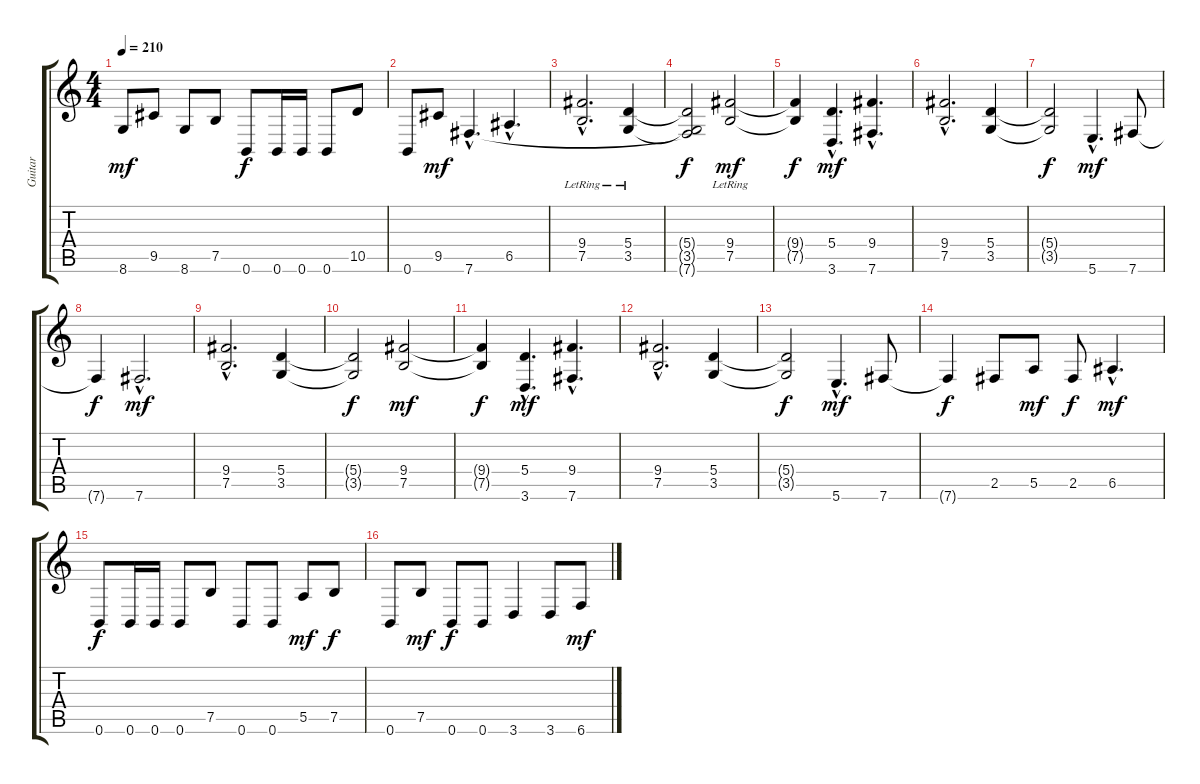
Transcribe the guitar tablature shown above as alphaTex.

\track ("Guitar" "Guitar") {instrument overdrivenguitar}
\staff {score tabs}
\tuning (B3 Gb3 D3 A2 E2 B1) {hide}
\ts (4 4)
\tempo 210
\clef g2
\ks c
8.6.8{dy mf} 9.5.8 8.6.8 7.5.8 0.6.8{dy f} 0.6.16 0.6.16 0.6.8 10.5.8 |
0.6.8 9.5.8{dy mf} 7.6{hac}.4{d} 6.5{hac}.4{d} |
(9.4{hac lr} 7.5{hac lr}).2{d} (5.4{lr} 3.5{lr}).4 |
(5.4{t} 3.5{t} 7.6{t}).2{dy f} (9.4{lr} 7.5{lr}).2{dy mf} |
(9.4{t} 7.5{t}).4{dy f} (5.4{hac} 3.6{hac}).4{d dy mf} (9.4{hac} 7.6{hac}).4{d} |
(9.4{hac} 7.5{hac}).2{d} (5.4 3.5).4 |
(5.4{t} 3.5{t}).2{dy f} 5.6{hac}.4{d dy mf} 7.6.8 |
7.6{t}.4{dy f} 7.6{hac}.2{d dy mf} |
(9.4{hac} 7.5{hac}).2{d} (5.4 3.5).4 |
(5.4{t} 3.5{t}).2{dy f} (9.4 7.5).2{dy mf} |
(9.4{t} 7.5{t}).4{dy f} (5.4{hac} 3.6{hac}).4{d dy mf} (9.4{hac} 7.6{hac}).4{d} |
(9.4{hac} 7.5{hac}).2{d} (5.4 3.5).4 |
(5.4{t} 3.5{t}).2{dy f} 5.6{hac}.4{d dy mf} 7.6.8 |
7.6{t}.4{dy f} 2.5.8 5.5.8{dy mf} 2.5.8{dy f} 6.5{hac}.4{d dy mf} |
0.6.8{dy f} 0.6.16 0.6.16 0.6.8 7.5.8 0.6.8 0.6.8 5.5.8{dy mf} 7.5.8{dy f} |
0.6.8 7.5.8{dy mf} 0.6.8{dy f} 0.6.8 3.6.4 3.6.8 6.6.8{dy mf}
